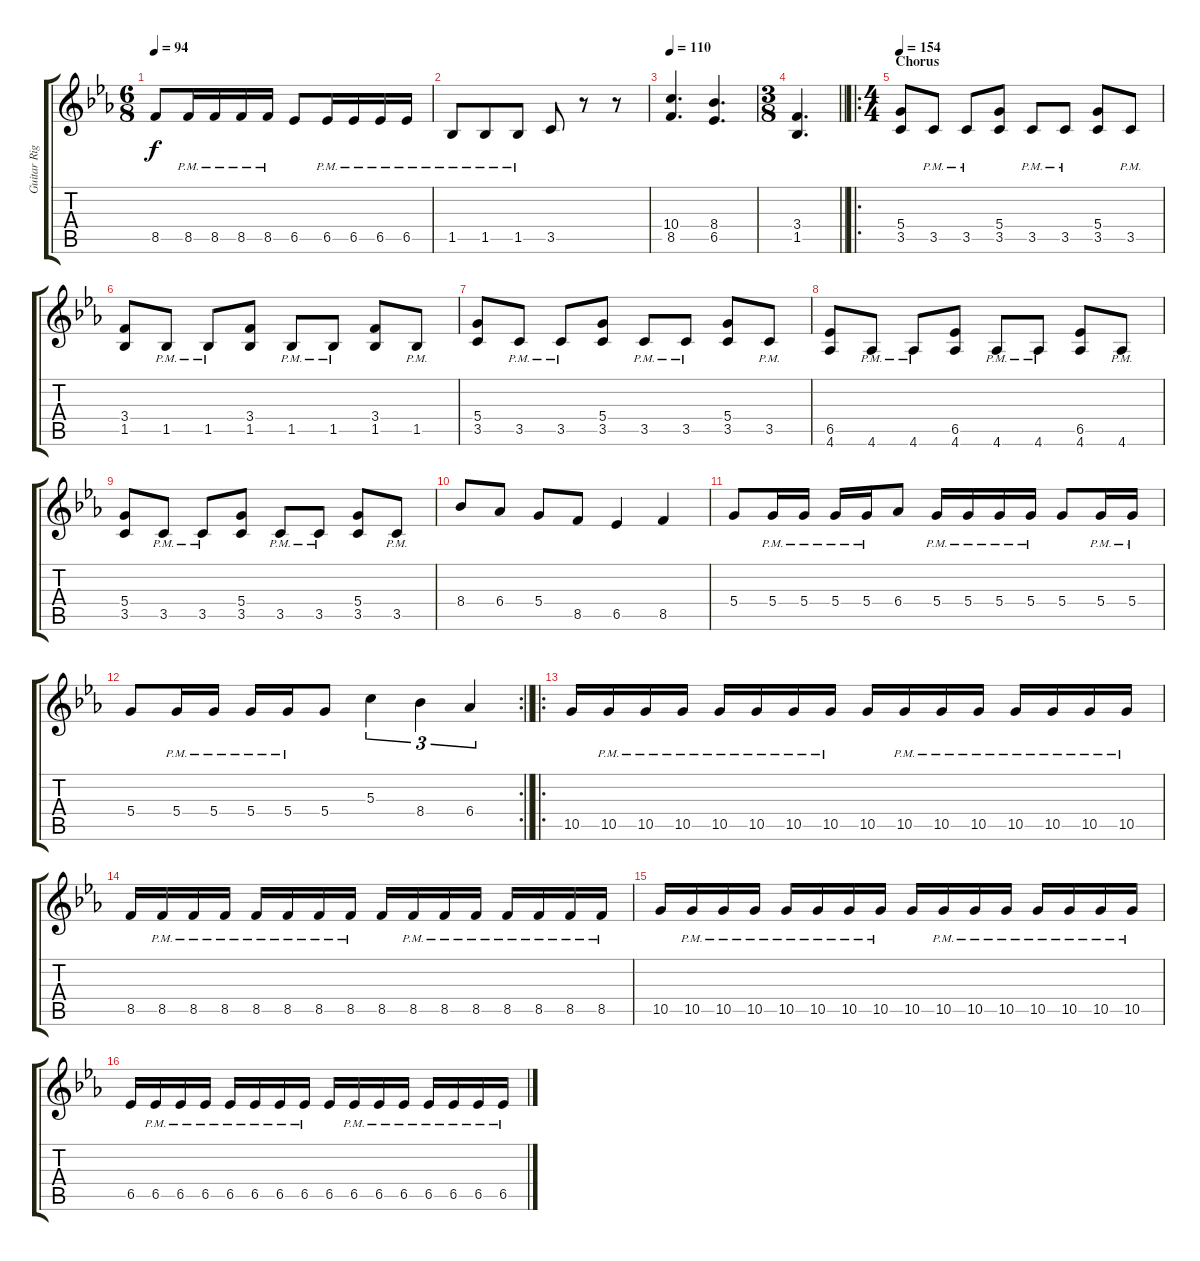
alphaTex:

\track ("Guitar Right" "Guitar Rig") {instrument distortionguitar}
\staff {score tabs}
\tuning (E4 B3 G3 D3 A2 E2) {hide}
\ts (6 8)
\tempo 94
\clef g2
\ks cminor
8.5.8{dy f} 8.5{pm}.16 8.5{pm}.16 8.5{pm}.16 8.5{pm}.16 6.5.8 6.5{pm}.16 6.5{pm}.16 6.5{pm}.16 6.5{pm}.16 |
1.5{pm}.8 1.5{pm}.8 1.5{pm}.8 3.5.8 r.8 r.8 |
\tempo 110
(10.4 8.5).4{d} (8.4 6.5).4{d} |
\ts (3 8)
\barLineRight lightlight
(3.4 1.5).4{d} |
\ro
\ts (4 4)
\section ("" "Chorus")
\tempo 154
(5.4 3.5).8 3.5{pm}.8 3.5{pm}.8 (5.4 3.5).8 3.5{pm}.8 3.5{pm}.8 (5.4 3.5).8 3.5{pm}.8 |
(3.4 1.5).8 1.5{pm}.8 1.5{pm}.8 (3.4 1.5).8 1.5{pm}.8 1.5{pm}.8 (3.4 1.5).8 1.5{pm}.8 |
(5.4 3.5).8 3.5{pm}.8 3.5{pm}.8 (5.4 3.5).8 3.5{pm}.8 3.5{pm}.8 (5.4 3.5).8 3.5{pm}.8 |
(6.5 4.6).8 4.6{pm}.8 4.6{pm}.8 (6.5 4.6).8 4.6{pm}.8 4.6{pm}.8 (6.5 4.6).8 4.6{pm}.8 |
(5.4 3.5).8 3.5{pm}.8 3.5{pm}.8 (5.4 3.5).8 3.5{pm}.8 3.5{pm}.8 (5.4 3.5).8 3.5{pm}.8 |
8.4.8 6.4.8 5.4.8 8.5.8 6.5.4 8.5.4 |
5.4.8 5.4{pm}.16 5.4{pm}.16 5.4{pm}.16 5.4{pm}.16 6.4.8 5.4{pm}.16 5.4{pm}.16 5.4{pm}.16 5.4{pm}.16 5.4.8 5.4{pm}.16 5.4{pm}.16 |
\rc 2
\barLineRight lightlight
5.4.8 5.4{pm}.16 5.4{pm}.16 5.4{pm}.16 5.4{pm}.16 5.4.8 5.3.4{tu (3 2)} 8.4.4{tu (3 2)} 6.4.4{tu (3 2)} |
\ro
10.5.16 10.5{pm}.16 10.5{pm}.16 10.5{pm}.16 10.5{pm}.16 10.5{pm}.16 10.5{pm}.16 10.5{pm}.16 10.5.16 10.5{pm}.16 10.5{pm}.16 10.5{pm}.16 10.5{pm}.16 10.5{pm}.16 10.5{pm}.16 10.5{pm}.16 |
8.5.16 8.5{pm}.16 8.5{pm}.16 8.5{pm}.16 8.5{pm}.16 8.5{pm}.16 8.5{pm}.16 8.5{pm}.16 8.5.16 8.5{pm}.16 8.5{pm}.16 8.5{pm}.16 8.5{pm}.16 8.5{pm}.16 8.5{pm}.16 8.5{pm}.16 |
10.5.16 10.5{pm}.16 10.5{pm}.16 10.5{pm}.16 10.5{pm}.16 10.5{pm}.16 10.5{pm}.16 10.5{pm}.16 10.5.16 10.5{pm}.16 10.5{pm}.16 10.5{pm}.16 10.5{pm}.16 10.5{pm}.16 10.5{pm}.16 10.5{pm}.16 |
6.5.16 6.5{pm}.16 6.5{pm}.16 6.5{pm}.16 6.5{pm}.16 6.5{pm}.16 6.5{pm}.16 6.5{pm}.16 6.5.16 6.5{pm}.16 6.5{pm}.16 6.5{pm}.16 6.5{pm}.16 6.5{pm}.16 6.5{pm}.16 6.5{pm}.16
